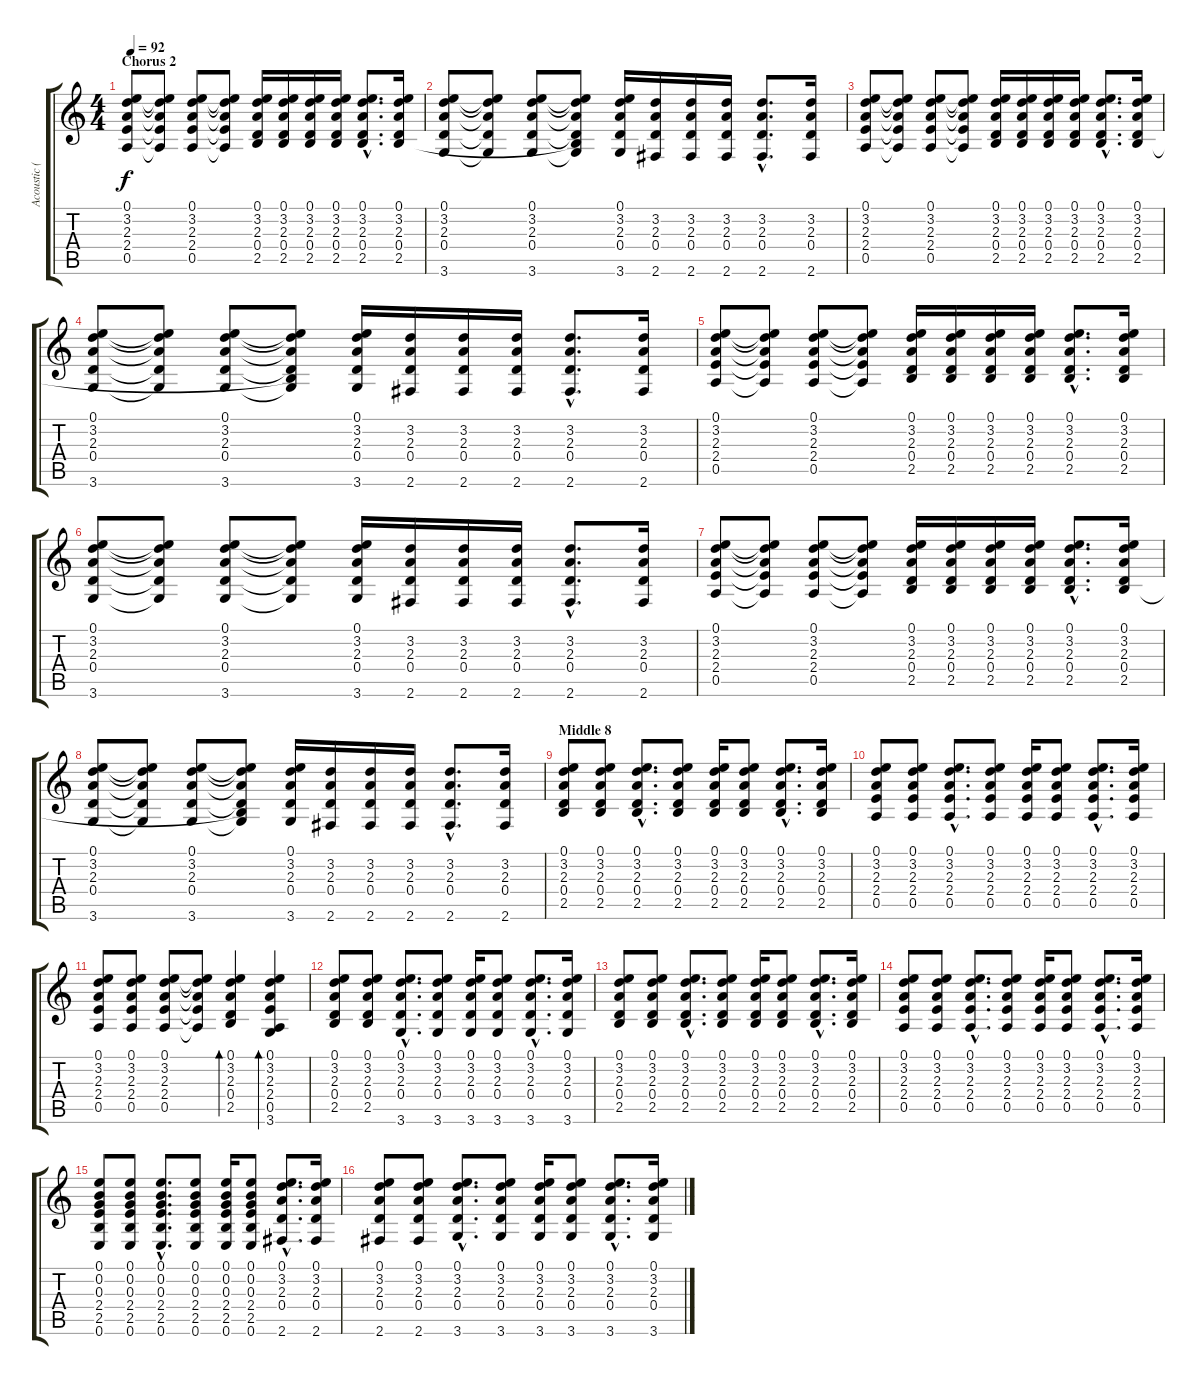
\track ("Acoustic (Guitar 1)" "Acoustic (") {instrument acousticguitarsteel}
\staff {score tabs}
\tuning (E4 B3 G3 D3 A2 E2) {hide}
\ts (4 4)
\section ("" "Chorus 2")
\tempo 92
\clef g2
\ks c
(0.1 3.2 2.3 2.4 0.5).8{dy f} (0.1{t} 3.2{t} 2.3{t} 2.4{t} 0.5{t}).8 (0.1 3.2 2.3 2.4 0.5).8 (0.1{t} 3.2{t} 2.3{t} 2.4{t} 0.5{t}).8 (0.1 3.2 2.3 0.4 2.5).16 (0.1 3.2 2.3 0.4 2.5).16 (0.1 3.2 2.3 0.4 2.5).16 (0.1 3.2 2.3 0.4 2.5).16 (0.1{hac} 3.2{hac} 2.3{hac} 0.4{hac} 2.5{hac}).8{d} (0.1 3.2 2.3 0.4 2.5).16 |
(0.1 3.2 2.3 0.4 3.6).8 (0.1{t} 3.2{t} 2.3{t} 0.4{t} 3.6{t}).8 (0.1 3.2 2.3 0.4 3.6).8 (0.1{t} 3.2{t} 2.3{t} 0.4{t} 2.5{t} 3.6{t}).8 (0.1 3.2 2.3 0.4 3.6).16 (3.2 2.3 0.4 2.6).16 (3.2 2.3 0.4 2.6).16 (3.2 2.3 0.4 2.6).16 (3.2{hac} 2.3{hac} 0.4{hac} 2.6{hac}).8{d} (3.2 2.3 0.4 2.6).16 |
(0.1 3.2 2.3 2.4 0.5).8 (0.1{t} 3.2{t} 2.3{t} 2.4{t} 0.5{t}).8 (0.1 3.2 2.3 2.4 0.5).8 (0.1{t} 3.2{t} 2.3{t} 2.4{t} 0.5{t}).8 (0.1 3.2 2.3 0.4 2.5).16 (0.1 3.2 2.3 0.4 2.5).16 (0.1 3.2 2.3 0.4 2.5).16 (0.1 3.2 2.3 0.4 2.5).16 (0.1{hac} 3.2{hac} 2.3{hac} 0.4{hac} 2.5{hac}).8{d} (0.1 3.2 2.3 0.4 2.5).16 |
(0.1 3.2 2.3 0.4 3.6).8 (0.1{t} 3.2{t} 2.3{t} 0.4{t} 3.6{t}).8 (0.1 3.2 2.3 0.4 3.6).8 (0.1{t} 3.2{t} 2.3{t} 0.4{t} 2.5{t} 3.6{t}).8 (0.1 3.2 2.3 0.4 3.6).16 (3.2 2.3 0.4 2.6).16 (3.2 2.3 0.4 2.6).16 (3.2 2.3 0.4 2.6).16 (3.2{hac} 2.3{hac} 0.4{hac} 2.6{hac}).8{d} (3.2 2.3 0.4 2.6).16 |
(0.1 3.2 2.3 2.4 0.5).8 (0.1{t} 3.2{t} 2.3{t} 2.4{t} 0.5{t}).8 (0.1 3.2 2.3 2.4 0.5).8 (0.1{t} 3.2{t} 2.3{t} 2.4{t} 0.5{t}).8 (0.1 3.2 2.3 0.4 2.5).16 (0.1 3.2 2.3 0.4 2.5).16 (0.1 3.2 2.3 0.4 2.5).16 (0.1 3.2 2.3 0.4 2.5).16 (0.1{hac} 3.2{hac} 2.3{hac} 0.4{hac} 2.5{hac}).8{d} (0.1 3.2 2.3 0.4 2.5).16 |
(0.1 3.2 2.3 0.4 3.6).8 (0.1{t} 3.2{t} 2.3{t} 0.4{t} 3.6{t}).8 (0.1 3.2 2.3 0.4 3.6).8 (0.1{t} 3.2{t} 2.3{t} 0.4{t} 3.6{t}).8 (0.1 3.2 2.3 0.4 3.6).16 (3.2 2.3 0.4 2.6).16 (3.2 2.3 0.4 2.6).16 (3.2 2.3 0.4 2.6).16 (3.2{hac} 2.3{hac} 0.4{hac} 2.6{hac}).8{d} (3.2 2.3 0.4 2.6).16 |
(0.1 3.2 2.3 2.4 0.5).8 (0.1{t} 3.2{t} 2.3{t} 2.4{t} 0.5{t}).8 (0.1 3.2 2.3 2.4 0.5).8 (0.1{t} 3.2{t} 2.3{t} 2.4{t} 0.5{t}).8 (0.1 3.2 2.3 0.4 2.5).16 (0.1 3.2 2.3 0.4 2.5).16 (0.1 3.2 2.3 0.4 2.5).16 (0.1 3.2 2.3 0.4 2.5).16 (0.1{hac} 3.2{hac} 2.3{hac} 0.4{hac} 2.5{hac}).8{d} (0.1 3.2 2.3 0.4 2.5).16 |
(0.1 3.2 2.3 0.4 3.6).8 (0.1{t} 3.2{t} 2.3{t} 0.4{t} 3.6{t}).8 (0.1 3.2 2.3 0.4 3.6).8 (0.1{t} 3.2{t} 2.3{t} 0.4{t} 2.5{t} 3.6{t}).8 (0.1 3.2 2.3 0.4 3.6).16 (3.2 2.3 0.4 2.6).16 (3.2 2.3 0.4 2.6).16 (3.2 2.3 0.4 2.6).16 (3.2{hac} 2.3{hac} 0.4{hac} 2.6{hac}).8{d} (3.2 2.3 0.4 2.6).16 |
\section ("" "Middle 8")
(0.1 3.2 2.3 0.4 2.5).8 (0.1 3.2 2.3 0.4 2.5).8 (0.1{hac} 3.2{hac} 2.3{hac} 0.4{hac} 2.5{hac}).8{d} (0.1 3.2 2.3 0.4 2.5).8 (0.1 3.2 2.3 0.4 2.5).16 (0.1 3.2 2.3 0.4 2.5).8 (0.1{hac} 3.2{hac} 2.3{hac} 0.4{hac} 2.5{hac}).8{d} (0.1 3.2 2.3 0.4 2.5).16 |
(0.1 3.2 2.3 2.4 0.5).8 (0.1 3.2 2.3 2.4 0.5).8 (0.1{hac} 3.2{hac} 2.3{hac} 2.4{hac} 0.5{hac}).8{d} (0.1 3.2 2.3 2.4 0.5).8 (0.1 3.2 2.3 2.4 0.5).16 (0.1 3.2 2.3 2.4 0.5).8 (0.1{hac} 3.2{hac} 2.3{hac} 2.4{hac} 0.5{hac}).8{d} (0.1 3.2 2.3 2.4 0.5).16 |
(0.1 3.2 2.3 2.4 0.5).8 (0.1 3.2 2.3 2.4 0.5).8 (0.1 3.2 2.3 2.4 0.5).8 (0.1{t} 3.2{t} 2.3{t} 2.4{t} 0.5{t}).8 (0.1 3.2 2.3 0.4 2.5).4{bd 240} (0.1 3.2 2.3 2.4 0.5 3.6).4{bd 240} |
(0.1 3.2 2.3 0.4 2.5).8 (0.1 3.2 2.3 0.4 2.5).8 (0.1{hac} 3.2{hac} 2.3{hac} 0.4{hac} 3.6{hac}).8{d} (0.1 3.2 2.3 0.4 3.6).8 (0.1 3.2 2.3 0.4 3.6).16 (0.1 3.2 2.3 0.4 3.6).8 (0.1{hac} 3.2{hac} 2.3{hac} 0.4{hac} 3.6{hac}).8{d} (0.1 3.2 2.3 0.4 3.6).16 |
(0.1 3.2 2.3 0.4 2.5).8 (0.1 3.2 2.3 0.4 2.5).8 (0.1{hac} 3.2{hac} 2.3{hac} 0.4{hac} 2.5{hac}).8{d} (0.1 3.2 2.3 0.4 2.5).8 (0.1 3.2 2.3 0.4 2.5).16 (0.1 3.2 2.3 0.4 2.5).8 (0.1{hac} 3.2{hac} 2.3{hac} 0.4{hac} 2.5{hac}).8{d} (0.1 3.2 2.3 0.4 2.5).16 |
(0.1 3.2 2.3 2.4 0.5).8 (0.1 3.2 2.3 2.4 0.5).8 (0.1{hac} 3.2{hac} 2.3{hac} 2.4{hac} 0.5{hac}).8{d} (0.1 3.2 2.3 2.4 0.5).8 (0.1 3.2 2.3 2.4 0.5).16 (0.1 3.2 2.3 2.4 0.5).8 (0.1{hac} 3.2{hac} 2.3{hac} 2.4{hac} 0.5{hac}).8{d} (0.1 3.2 2.3 2.4 0.5).16 |
(0.1 0.2 0.3 2.4 2.5 0.6).8 (0.1 0.2 0.3 2.4 2.5 0.6).8 (0.1{hac} 0.2{hac} 0.3{hac} 2.4{hac} 2.5{hac} 0.6{hac}).8{d} (0.1 0.2 0.3 2.4 2.5 0.6).8 (0.1 0.2 0.3 2.4 2.5 0.6).16 (0.1 0.2 0.3 2.4 2.5 0.6).8 (0.1{hac} 3.2{hac} 2.3{hac} 0.4{hac} 2.6{hac}).8{d} (0.1 3.2 2.3 0.4 2.6).16 |
(0.1 3.2 2.3 0.4 2.6).8 (0.1 3.2 2.3 0.4 2.6).8 (0.1{hac} 3.2{hac} 2.3{hac} 0.4{hac} 3.6{hac}).8{d} (0.1 3.2 2.3 0.4 3.6).8 (0.1 3.2 2.3 0.4 3.6).16 (0.1 3.2 2.3 0.4 3.6).8 (0.1{hac} 3.2{hac} 2.3{hac} 0.4{hac} 3.6{hac}).8{d} (0.1 3.2 2.3 0.4 3.6).16
